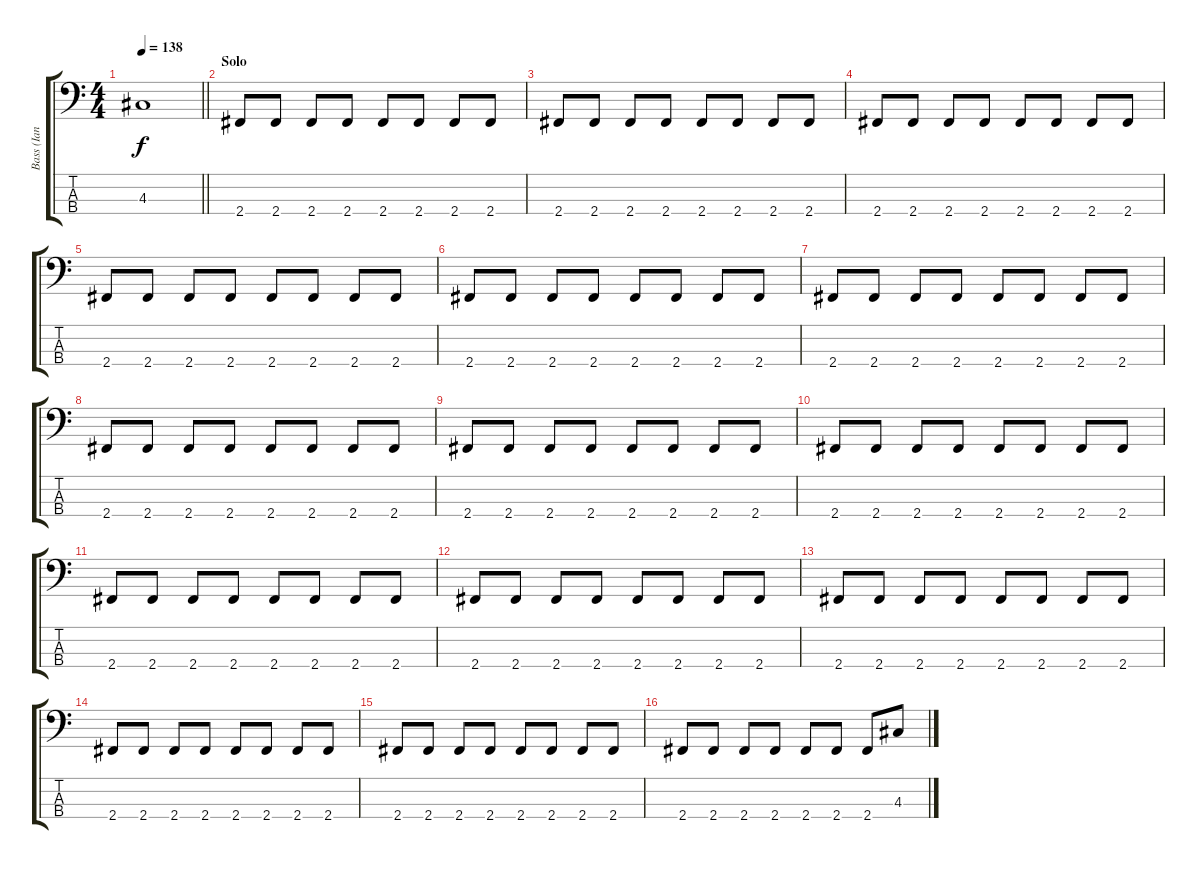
\track ("Bass (Ian Hill)" "Bass (Ian ") {instrument electricbasspick}
\staff {score tabs}
\tuning (G2 D2 A1 E1) {hide}
\ts (4 4)
\tempo 138
\clef f4
\barLineRight lightlight
\ks c
4.3.1{dy f} |
\section ("" "Solo")
2.4.8{balance 0} 2.4.8 2.4.8 2.4.8 2.4.8 2.4.8 2.4.8 2.4.8 |
2.4.8 2.4.8 2.4.8 2.4.8 2.4.8 2.4.8 2.4.8 2.4.8 |
2.4.8 2.4.8 2.4.8 2.4.8 2.4.8 2.4.8 2.4.8 2.4.8 |
2.4.8 2.4.8 2.4.8 2.4.8 2.4.8 2.4.8 2.4.8 2.4.8 |
2.4.8 2.4.8 2.4.8 2.4.8 2.4.8 2.4.8 2.4.8 2.4.8 |
2.4.8 2.4.8 2.4.8 2.4.8 2.4.8 2.4.8 2.4.8 2.4.8 |
2.4.8 2.4.8 2.4.8 2.4.8 2.4.8 2.4.8 2.4.8 2.4.8 |
2.4.8 2.4.8 2.4.8 2.4.8 2.4.8 2.4.8 2.4.8 2.4.8 |
2.4.8 2.4.8 2.4.8 2.4.8 2.4.8 2.4.8 2.4.8 2.4.8 |
2.4.8 2.4.8 2.4.8 2.4.8 2.4.8 2.4.8 2.4.8 2.4.8 |
2.4.8 2.4.8 2.4.8 2.4.8 2.4.8 2.4.8 2.4.8 2.4.8 |
2.4.8 2.4.8 2.4.8 2.4.8 2.4.8 2.4.8 2.4.8 2.4.8 |
2.4.8 2.4.8 2.4.8 2.4.8 2.4.8 2.4.8 2.4.8 2.4.8 |
2.4.8 2.4.8 2.4.8 2.4.8 2.4.8 2.4.8 2.4.8 2.4.8 |
2.4.8 2.4.8 2.4.8 2.4.8 2.4.8 2.4.8 2.4.8 4.3.8
